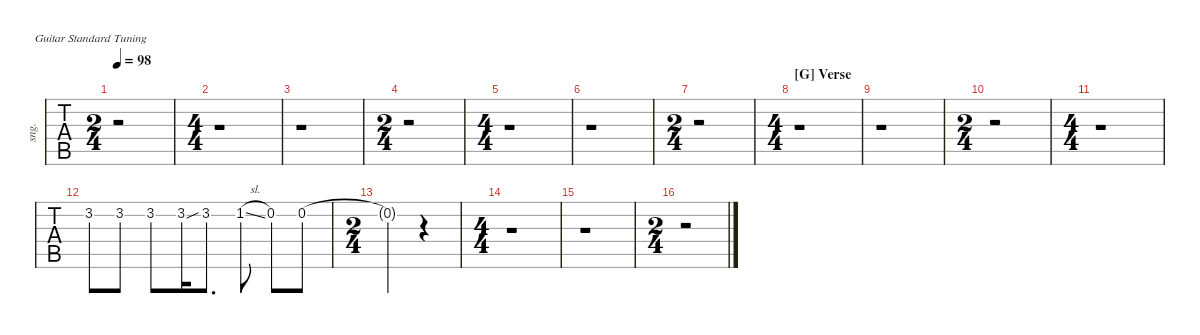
\defaultSystemsLayout 4
\hideDynamics
\bracketExtendMode nobrackets
\otherSystemsTrackNameOrientation horizontal
\track ("V. Harmony" "sng.") {instrument voiceoohs}
\staff {tabs}
\tuning (E4 B3 G3 D3 A2 E2)
\ts (2 4)
\beaming (8 2 2)
\tempo 98
\clef g2
\ks eminor
r.2{dy mf} |
\ts (4 4)
\beaming (8 2 2 2 2)
r.1 |
r.1 |
\ts (2 4)
\beaming (8 2 2)
r.2 |
\ts (4 4)
\beaming (8 2 2 2 2)
r.1 |
r.1 |
\ts (2 4)
\beaming (8 2 2)
r.2 |
\ts (4 4)
\beaming (8 2 2 2 2)
\section ("G" "Verse")
r.1 |
r.1 |
\ts (2 4)
\beaming (8 2 2)
r.2 |
\ts (4 4)
\beaming (8 2 2 2 2)
r.1 |
3.2{acc forcenatural}.8 3.2{acc forcenatural}.8 3.2{acc forcenatural}.8 3.2{acc forcenatural}.16 3.2{sib acc forcenatural}.8{d} 1.2{sl acc forcenatural}.8 0.2{acc forcenatural}.8 0.2{acc forcenatural}.8 |
\ts (2 4)
\beaming (8 2 2)
0.2{t acc forcenatural}.4 r.4 |
\ts (4 4)
\beaming (8 2 2 2 2)
r.1 |
r.1 |
\ts (2 4)
\beaming (8 2 2)
r.2
